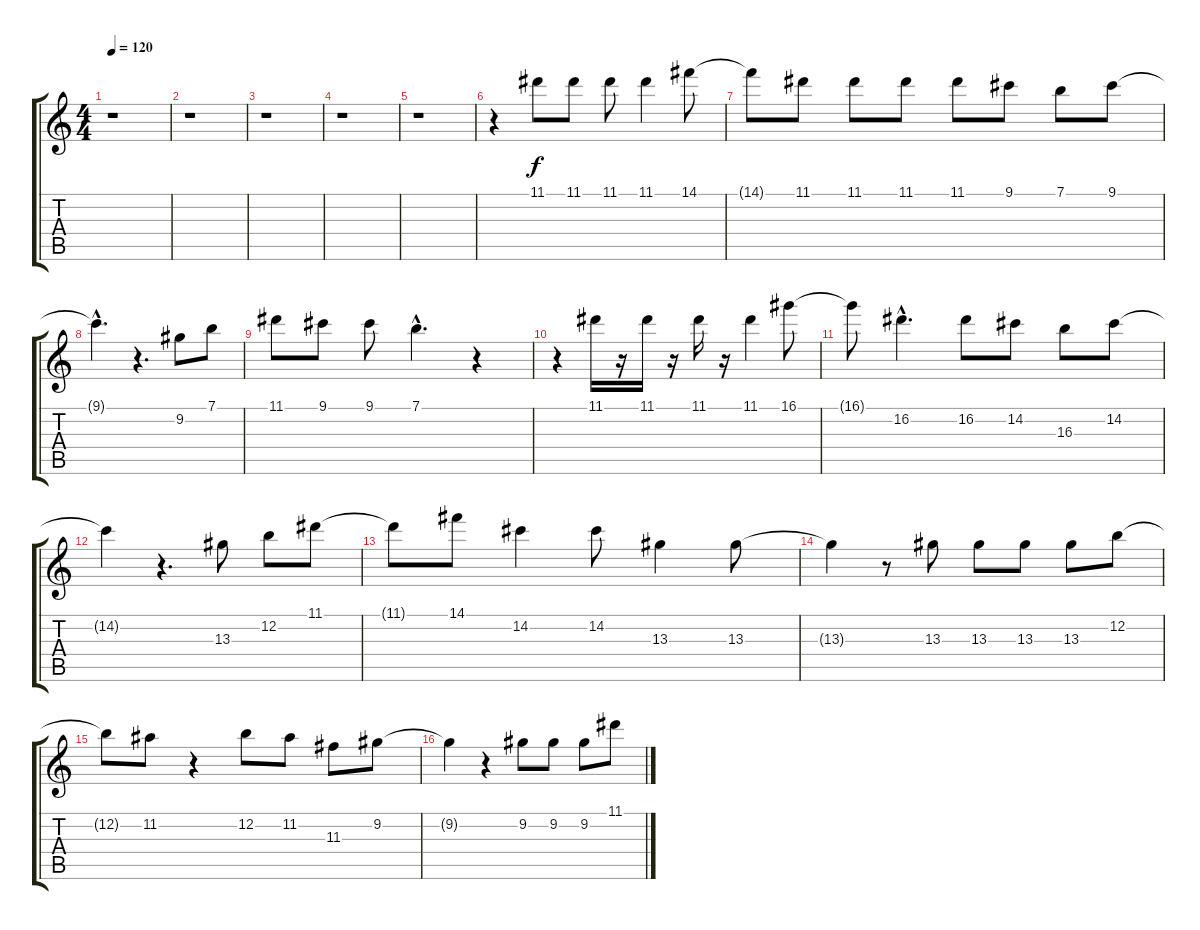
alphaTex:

\track "" {instrument overdrivenguitar}
\staff {score tabs}
\tuning (E4 B3 G3 D3 A2 E2) {hide}
\ts (4 4)
\tempo 120
\clef g2
\ks c
r.1{dy f} |
r.1 |
r.1 |
r.1 |
r.1 |
r.4 11.1.8 11.1.8 11.1.8 11.1.4 14.1.8 |
14.1{t}.8 11.1.8 11.1.8 11.1.8 11.1.8 9.1.8 7.1.8 9.1.8 |
9.1{hac t}.4{d} r.4{d} 9.2.8 7.1.8 |
11.1.8 9.1.8 9.1.8 7.1{hac}.4{d} r.4 |
r.4 11.1.16 r.16 11.1.16 r.16 11.1.16 r.16 11.1.4 16.1.8 |
16.1{t}.8 16.2{hac}.4{d} 16.2.8 14.2.8 16.3.8 14.2.8 |
14.2{t}.4 r.4{d} 13.3.8 12.2.8 11.1.8 |
11.1{t}.8 14.1.8 14.2.4 14.2.8 13.3.4 13.3.8 |
13.3{t}.4 r.8 13.3.8 13.3.8 13.3.8 13.3.8 12.2.8 |
12.2{t}.8 11.2.8 r.4 12.2.8 11.2.8 11.3.8 9.2.8 |
9.2{t}.4 r.4 9.2.8 9.2.8 9.2.8 11.1.8
